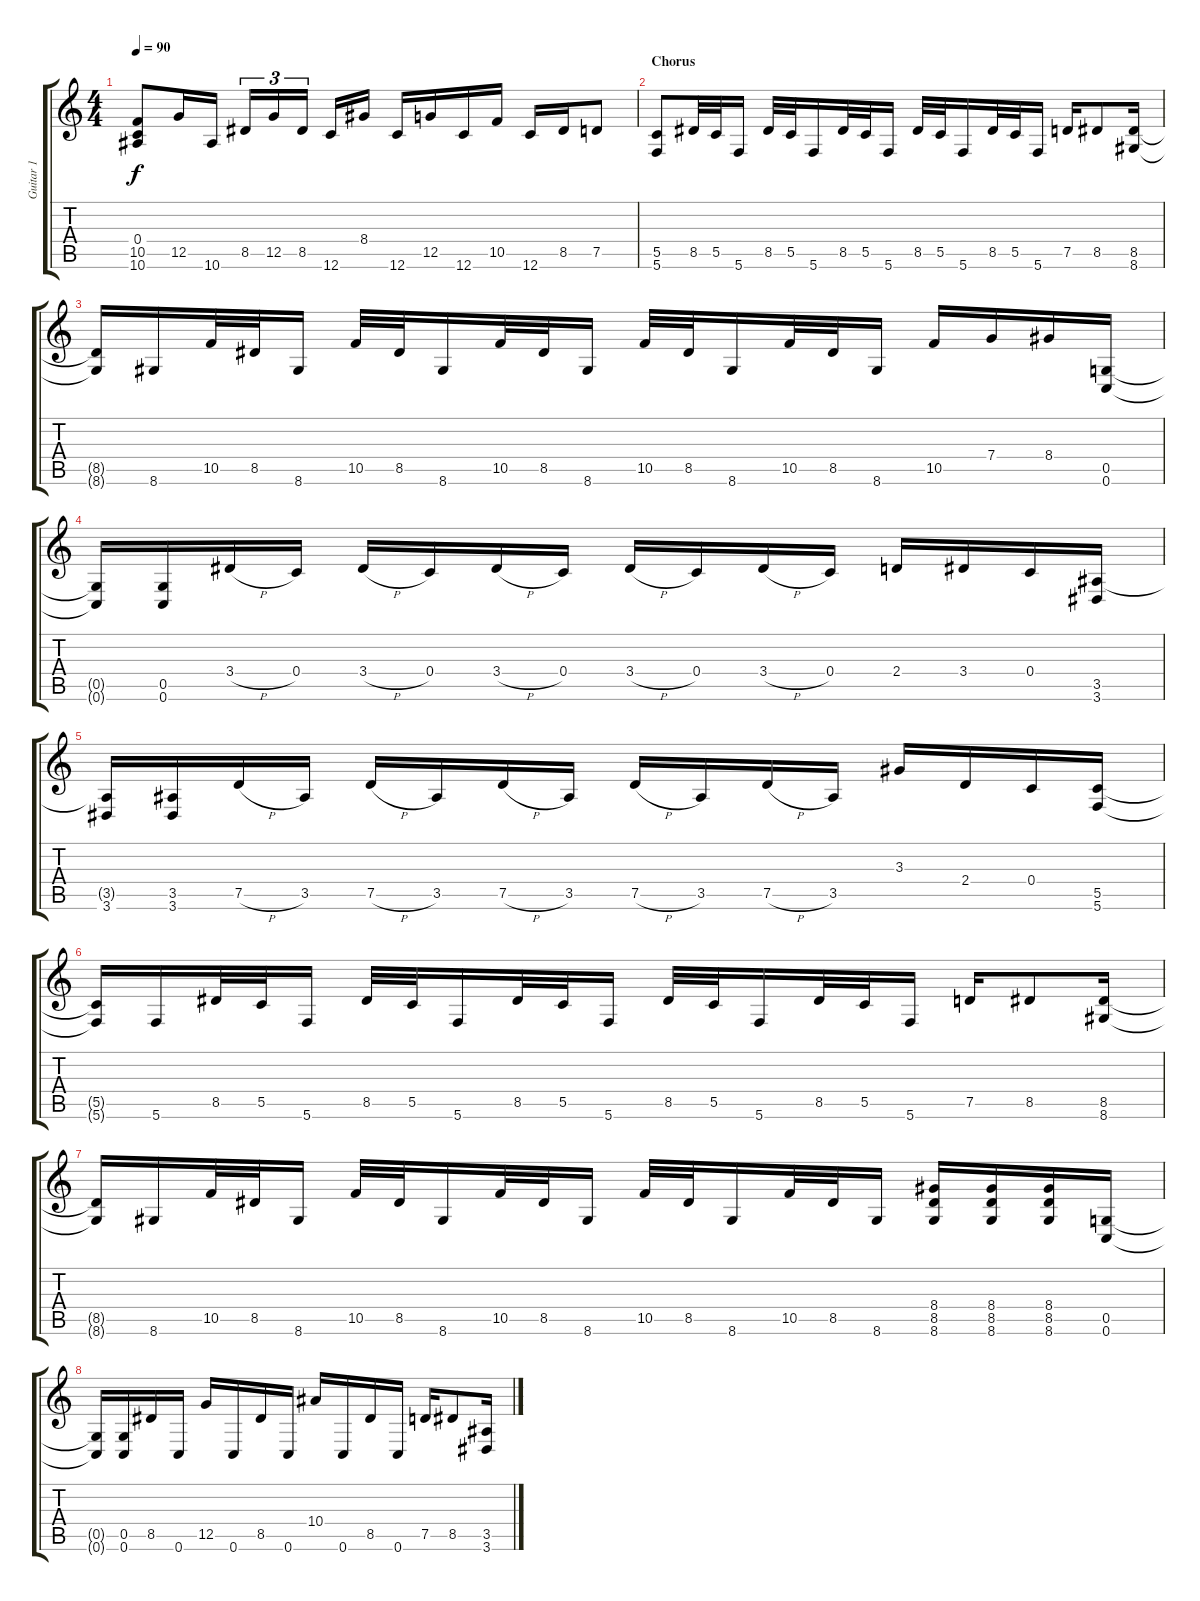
\track ("Guitar 1" "Guitar 1") {instrument distortionguitar}
\staff {score tabs}
\tuning (D4 A3 F3 C3 G2 C2) {hide}
\ts (4 4)
\tempo 90
\clef g2
\ks c
(0.4{t} 10.5 10.6).8{dy f} 12.5.16 10.6.16 8.5.16{tu (3 2)} 12.5.16{tu (3 2)} 8.5.16{tu (3 2)} 12.6.16 8.4.16 12.6.16 12.5.16 12.6.16 10.5.16 12.6.16 8.5.16 7.5.8 |
\section ("" "Chorus")
(5.5 5.6).8 8.5.32 5.5.32 5.6.16 8.5.32 5.5.32 5.6.16 8.5.32 5.5.32 5.6.16 8.5.32 5.5.32 5.6.16 8.5.32 5.5.32 5.6.16 7.5.16 8.5.8 (8.5 8.6).16 |
(8.5{t} 8.6{t}).16 8.6.16 10.5.32 8.5.32 8.6.16 10.5.32 8.5.32 8.6.16 10.5.32 8.5.32 8.6.16 10.5.32 8.5.32 8.6.16 10.5.32 8.5.32 8.6.16 10.5.16 7.4.16 8.4.16 (0.5 0.6).16 |
(0.5{t} 0.6{t}).16 (0.5 0.6).16 3.4{h}.16 0.4.16 3.4{h}.16 0.4.16 3.4{h}.16 0.4.16 3.4{h}.16 0.4.16 3.4{h}.16 0.4.16 2.4.16 3.4.16 0.4.16 (3.5 3.6).16 |
(3.5{t} 3.6).16 (3.5 3.6).16 7.5{h}.16 3.5.16 7.5{h}.16 3.5.16 7.5{h}.16 3.5.16 7.5{h}.16 3.5.16 7.5{h}.16 3.5.16 3.3.16 2.4.16 0.4.16 (5.5 5.6).16 |
(5.5{t} 5.6{t}).16 5.6.16 8.5.32 5.5.32 5.6.16 8.5.32 5.5.32 5.6.16 8.5.32 5.5.32 5.6.16 8.5.32 5.5.32 5.6.16 8.5.32 5.5.32 5.6.16 7.5.16 8.5.8 (8.5 8.6).16 |
(8.5{t} 8.6{t}).16 8.6.16 10.5.32 8.5.32 8.6.16 10.5.32 8.5.32 8.6.16 10.5.32 8.5.32 8.6.16 10.5.32 8.5.32 8.6.16 10.5.32 8.5.32 8.6.16 (8.4 8.5 8.6).16 (8.4 8.5 8.6).16 (8.4 8.5 8.6).16 (0.5 0.6).16 |
(0.5{t} 0.6{t}).16 (0.5 0.6).16 8.5.16 0.6.16 12.5.16 0.6.16 8.5.16 0.6.16 10.4.16 0.6.16 8.5.16 0.6.16 7.5.16 8.5.8 (3.5 3.6).16
